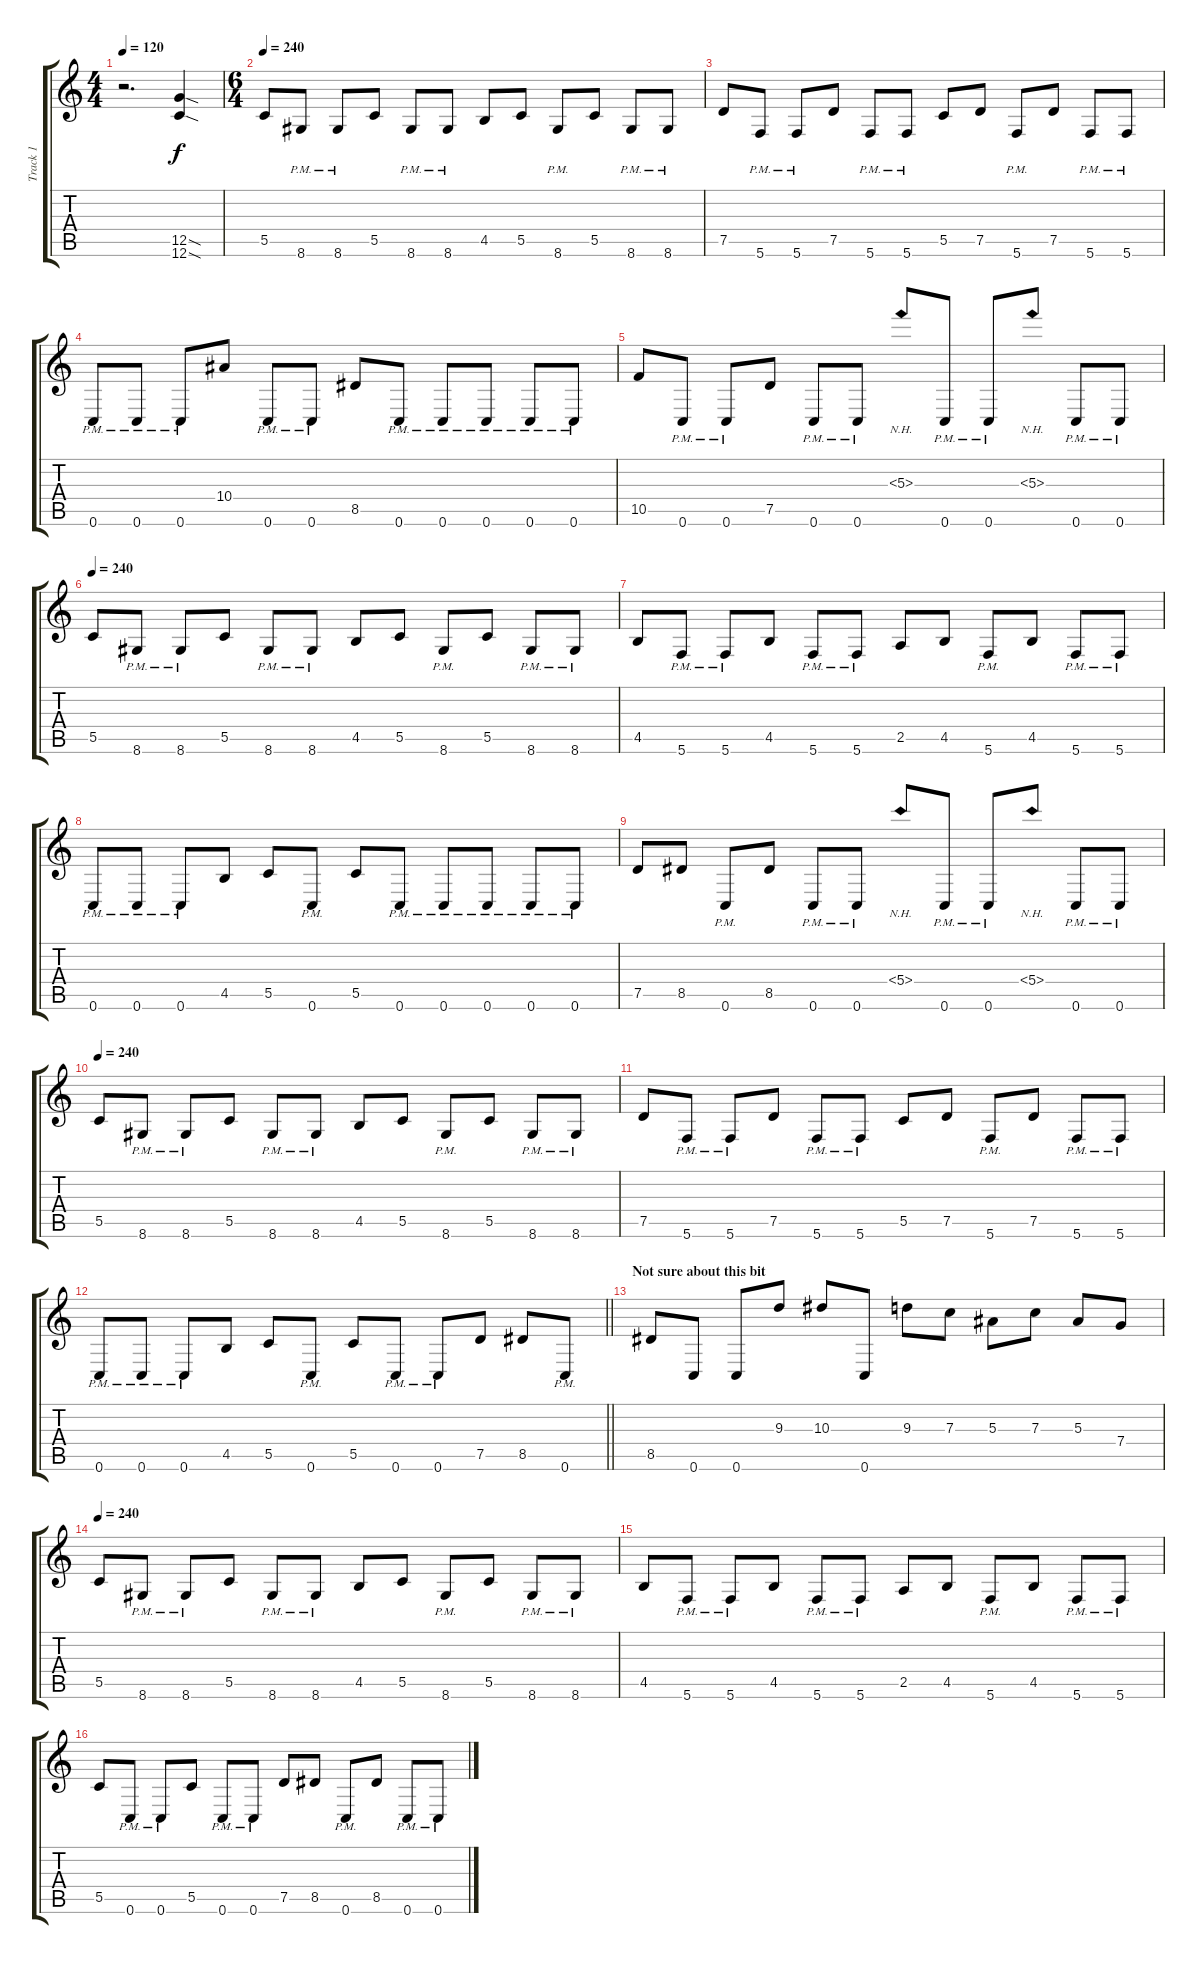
\track ("Track 1" "Track 1") {instrument distortionguitar}
\staff {score tabs}
\tuning (D4 A3 F3 C3 G2 C2) {hide}
\ts (4 4)
\tempo 120
\tempo 155
\tempo 120
\clef g2
\ks c
r.2{d dy f instrument distortionguitar} (12.5{sod} 12.6{sod}).4 |
\ts (6 4)
\tempo 240
5.5.8 8.6{pm}.8 8.6{pm}.8 5.5.8 8.6{pm}.8 8.6{pm}.8 4.5.8 5.5.8 8.6{pm}.8 5.5.8 8.6{pm}.8 8.6{pm}.8 |
7.5.8 5.6{pm}.8 5.6{pm}.8 7.5.8 5.6{pm}.8 5.6{pm}.8 5.5.8 7.5.8 5.6{pm}.8 7.5.8 5.6{pm}.8 5.6{pm}.8 |
0.6{pm}.8 0.6{pm}.8 0.6{pm}.8 10.4.8 0.6{pm}.8 0.6{pm}.8 8.5.8 0.6{pm}.8 0.6{pm}.8 0.6{pm}.8 0.6{pm}.8 0.6{pm}.8 |
10.5.8 0.6{pm}.8 0.6{pm}.8 7.5.8 0.6{pm}.8 0.6{pm}.8 5.3{nh}.8{instrument guitarharmonics} 0.6{pm}.8{instrument distortionguitar} 0.6{pm}.8 5.3{nh}.8{instrument guitarharmonics} 0.6{pm}.8{instrument distortionguitar} 0.6{pm}.8 |
\tempo 240
5.5.8 8.6{pm}.8 8.6{pm}.8 5.5.8 8.6{pm}.8 8.6{pm}.8 4.5.8 5.5.8 8.6{pm}.8 5.5.8 8.6{pm}.8 8.6{pm}.8 |
4.5.8 5.6{pm}.8 5.6{pm}.8 4.5.8 5.6{pm}.8 5.6{pm}.8 2.5.8 4.5.8 5.6{pm}.8 4.5.8 5.6{pm}.8 5.6{pm}.8 |
0.6{pm}.8 0.6{pm}.8 0.6{pm}.8 4.5.8 5.5.8 0.6{pm}.8 5.5.8 0.6{pm}.8 0.6{pm}.8 0.6{pm}.8 0.6{pm}.8 0.6{pm}.8 |
7.5.8 8.5.8 0.6{pm}.8 8.5.8 0.6{pm}.8 0.6{pm}.8 5.4{nh}.8{instrument guitarharmonics} 0.6{pm}.8{instrument distortionguitar} 0.6{pm}.8 5.4{nh}.8{instrument guitarharmonics} 0.6{pm}.8{instrument distortionguitar} 0.6{pm}.8 |
\tempo 240
5.5.8 8.6{pm}.8 8.6{pm}.8 5.5.8 8.6{pm}.8 8.6{pm}.8 4.5.8 5.5.8 8.6{pm}.8 5.5.8 8.6{pm}.8 8.6{pm}.8 |
7.5.8 5.6{pm}.8 5.6{pm}.8 7.5.8 5.6{pm}.8 5.6{pm}.8 5.5.8 7.5.8 5.6{pm}.8 7.5.8 5.6{pm}.8 5.6{pm}.8 |
\barLineRight lightlight
0.6{pm}.8 0.6{pm}.8 0.6{pm}.8 4.5.8 5.5.8 0.6{pm}.8 5.5.8 0.6{pm}.8 0.6{pm}.8 7.5.8 8.5.8 0.6{pm}.8 |
\section ("" "Not sure about this bit")
8.5.8 0.6.8 0.6.8 9.3.8 10.3.8 0.6.8 9.3.8 7.3.8 5.3.8 7.3.8 5.3.8 7.4.8 |
\tempo 240
5.5.8 8.6{pm}.8 8.6{pm}.8 5.5.8 8.6{pm}.8 8.6{pm}.8 4.5.8 5.5.8 8.6{pm}.8 5.5.8 8.6{pm}.8 8.6{pm}.8 |
4.5.8 5.6{pm}.8 5.6{pm}.8 4.5.8 5.6{pm}.8 5.6{pm}.8 2.5.8 4.5.8 5.6{pm}.8 4.5.8 5.6{pm}.8 5.6{pm}.8 |
5.5.8 0.6{pm}.8 0.6{pm}.8 5.5.8 0.6{pm}.8 0.6{pm}.8 7.5.8 8.5.8 0.6{pm}.8 8.5.8 0.6{pm}.8 0.6{pm}.8
